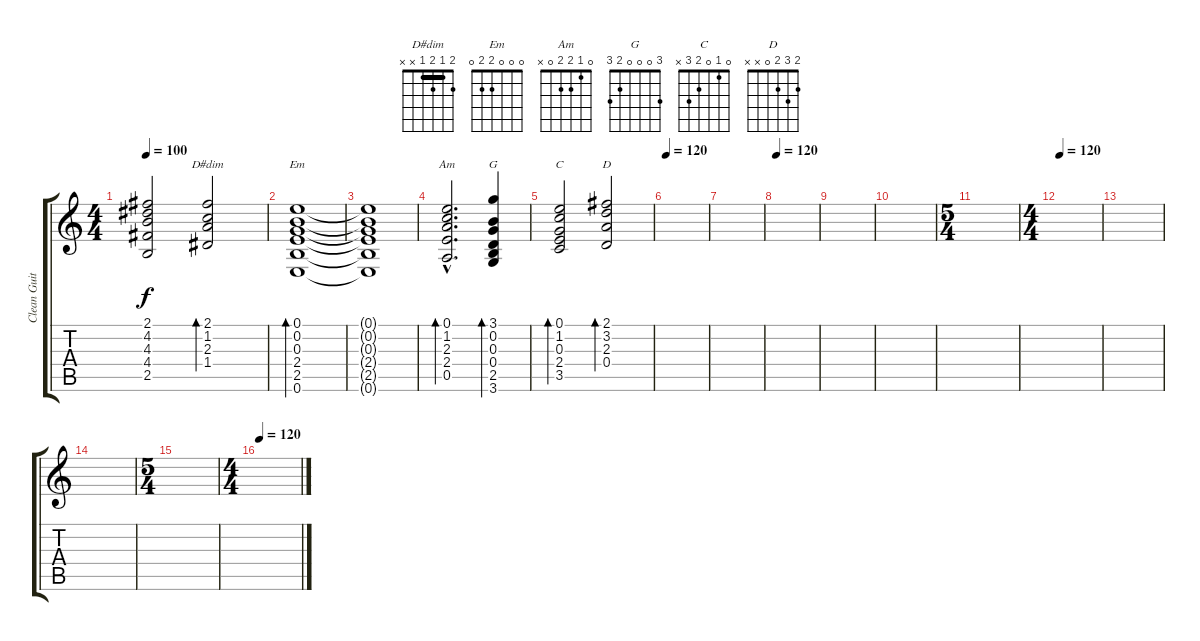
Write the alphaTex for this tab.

\track ("Clean Guitar 1" "Clean Guit") {instrument acousticguitarnylon}
\staff {score tabs}
\tuning (E4 B3 G3 D3 A2 E2) {hide}
\chord ("D#dim" 2 1 2 1 x x) {barre 1}
\chord ("Em" 0 0 0 2 2 0)
\chord ("Am" 0 1 2 2 0 x)
\chord ("G" 3 0 0 0 2 3)
\chord ("C" 0 1 0 2 3 x)
\chord ("D" 2 3 2 0 x x)
\ts (4 4)
\tempo 100
\clef g2
\ks c
(2.1{t} 4.2{t} 4.3{t} 4.4{t} 2.5{t}).2{dy f} (2.1 1.2 2.3 1.4).2{bd 60 ch "D#dim"} |
(0.1 0.2 0.3 2.4 2.5 0.6).1{bd 60 ch "Em"} |
(0.1{t} 0.2{t} 0.3{t} 2.4{t} 2.5{t} 0.6{t}).1 |
(0.1{hac} 1.2{hac} 2.3{hac} 2.4{hac} 0.5{hac}).2{d bd 60 ch "Am"} (3.1 0.2 0.3 0.4 2.5 3.6).4{bd 60 ch "G"} |
(0.1 1.2 0.3 2.4 3.5).2{bd 60 ch "C"} (2.1 3.2 2.3 0.4).2{bd 60 ch "D"} |
\tempo 120
|
|
\tempo 120
|
|
|
\ts (5 4)
|
\ts (4 4)
\tempo 120
|
|
|
\ts (5 4)
|
\ts (4 4)
\tempo 120
